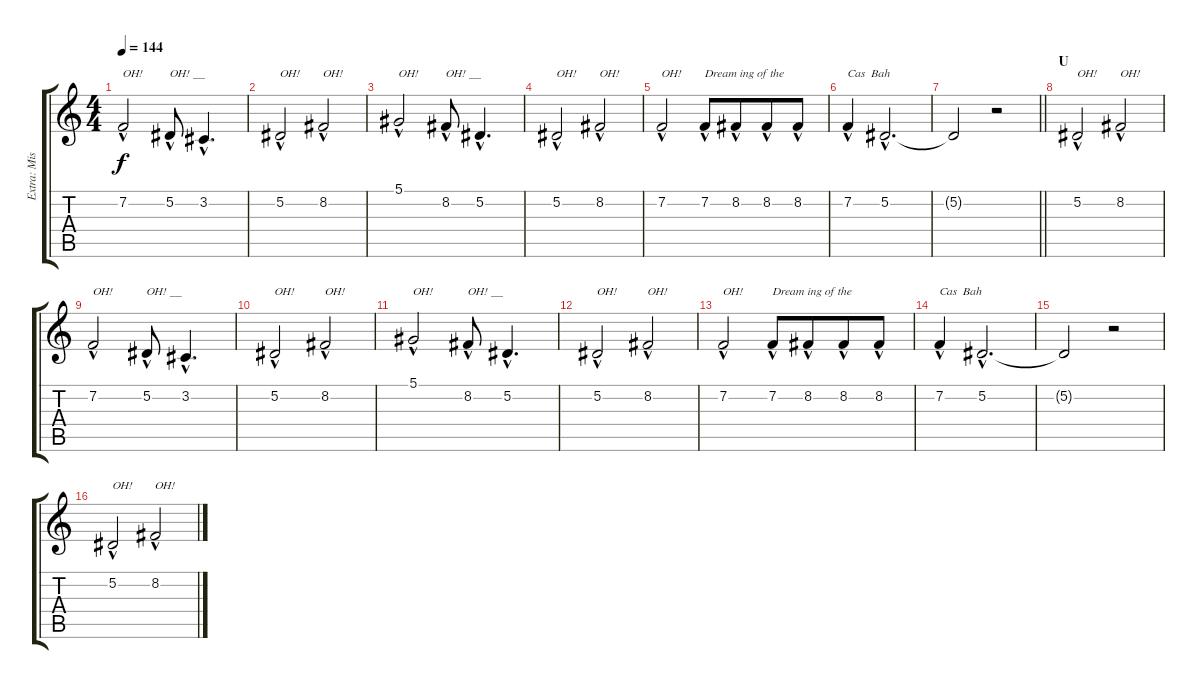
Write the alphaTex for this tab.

\track ("Extra: Misc" "Extra: Mis") {instrument pad4choir}
\staff {score tabs}
\tuning (Eb4 Bb3 Gb3 Db3 Ab2 Eb2) {hide}
\ts (4 4)
\tempo 144
\clef g2
\ks c
7.2{hac}.2{txt "OH!" dy f} 5.2{hac}.8{txt "OH! __"} 3.2{hac}.4{d} |
5.2{hac}.2{txt "OH!"} 8.2{hac}.2{txt "OH!"} |
5.1{hac}.2{txt "OH!"} 8.2{hac}.8{txt "OH! __"} 5.2{hac}.4{d} |
5.2{hac}.2{txt "OH!"} 8.2{hac}.2{txt "OH!"} |
7.2{hac}.2{txt "OH!"} 7.2{hac}.8{txt "Dream ing of the"} 8.2{hac}.8{beam merge} 8.2{hac}.8 8.2{hac}.8 |
7.2{hac}.4{txt "Cas  Bah"} 5.2{hac}.2{d} |
\barLineRight lightlight
5.2{t}.2 r.2 |
\section ("" "U")
5.2{hac}.2{txt "OH!"} 8.2{hac}.2{txt "OH!"} |
7.2{hac}.2{txt "OH!"} 5.2{hac}.8{txt "OH! __"} 3.2{hac}.4{d} |
5.2{hac}.2{txt "OH!"} 8.2{hac}.2{txt "OH!"} |
5.1{hac}.2{txt "OH!"} 8.2{hac}.8{txt "OH! __"} 5.2{hac}.4{d} |
5.2{hac}.2{txt "OH!"} 8.2{hac}.2{txt "OH!"} |
7.2{hac}.2{txt "OH!"} 7.2{hac}.8{txt "Dream ing of the"} 8.2{hac}.8{beam merge} 8.2{hac}.8 8.2{hac}.8 |
7.2{hac}.4{txt "Cas  Bah"} 5.2{hac}.2{d} |
5.2{t}.2 r.2 |
5.2{hac}.2{txt "OH!"} 8.2{hac}.2{txt "OH!"}
